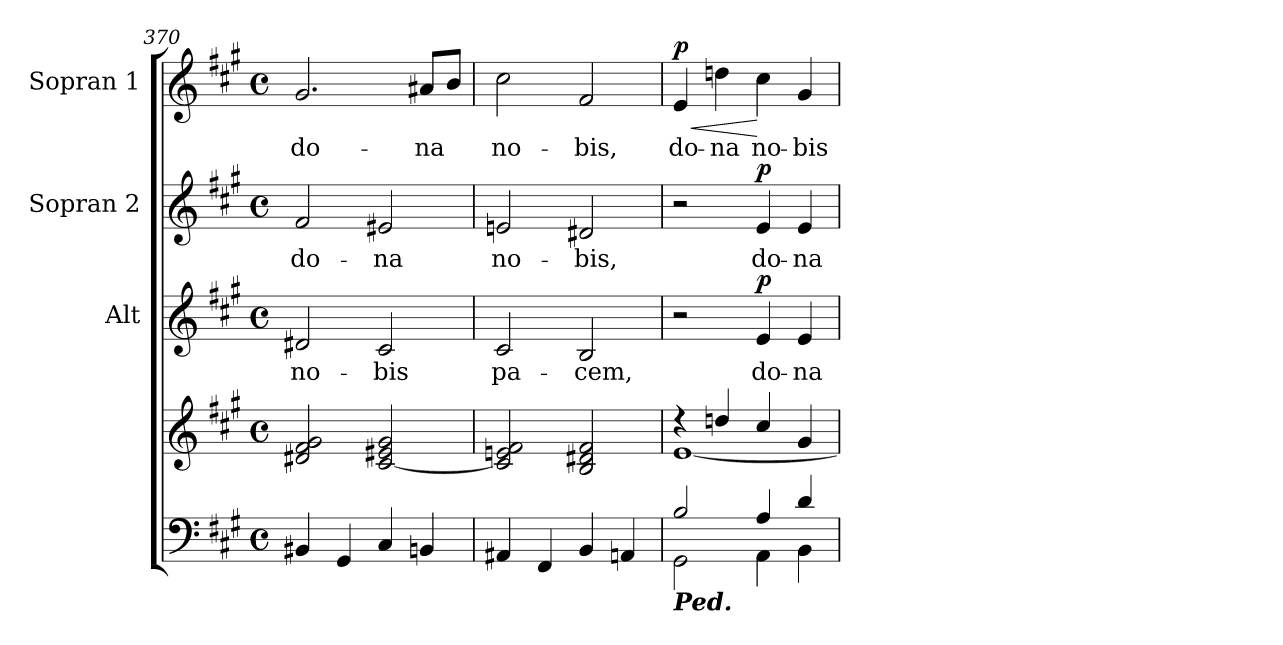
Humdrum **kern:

**kern	**kern	**kern	**text	**dynam	**kern	**text	**dynam	**kern	**text	**dynam
*part4	*part4	*part3	*part3	*part3	*part2	*part2	*part2	*part1	*part1	*part1
*staff5	*staff4	*staff3	*staff3	*staff3	*staff2	*staff2	*staff2	*staff1	*staff1	*staff1
*	*	*I"Alt	*	*	*I"Sopran 2	*	*	*I"Sopran 1	*	*
*	*	*I'A.	*	*	*I'S. 2	*	*	*I'S. 1	*	*
*clefF4	*clefG2	*clefG2	*	*	*clefG2	*	*	*clefG2	*	*
*k[f#c#g#]	*k[f#c#g#]	*k[f#c#g#]	*	*	*k[f#c#g#]	*	*	*k[f#c#g#]	*	*
*A:	*A:	*A:	*	*	*A:	*	*	*A:	*	*
*M4/4	*M4/4	*M4/4	*	*	*M4/4	*	*	*M4/4	*	*
*met(c)	*met(c)	*met(c)	*	*	*met(c)	*	*	*met(c)	*	*
=370	=370	=370	=370	=370	=370	=370	=370	=370	=370	=370
!	!	!	!LO:LY:b	!	!	!LO:LY:b	!	!	!LO:LY:b	!
4BB#X/	2d#X/ 2f#/ 2g#/	2d#X/	no-	.	2f#/	do-	.	2.g#/	do-	.
4GG#/	.	.	.	.	.	.	.	.	.	.
!	!	!	!LO:LY:b	!	!	!LO:LY:b	!	!	!	!
4C#/	[2c#/ 2e#X/ 2g#/	2c#/	-bis	.	2e#X/	-na	.	.	.	.
!	!	!	!	!	!	!	!	!	!LO:LY:b	!
4BBn/	.	.	.	.	.	.	.	8a#X/L	-na	.
.	.	.	.	.	.	.	.	8b/J	.	.
=371	=371	=371	=371	=371	=371	=371	=371	=371	=371	=371
!	!	!	!LO:LY:b	!	!	!LO:LY:b	!	!	!LO:LY:b	!
4AA#X/	2c#/] 2en/ 2f#/	2c#/	pa-	.	2en/	no-	.	2cc#\	no-	.
4FF#/	.	.	.	.	.	.	.	.	.	.
!	!	!	!LO:LY:b	!	!	!LO:LY:b	!	!	!LO:LY:b	!
4BB/	2B/ 2d#X/ 2f#/	2B/	-cem,	.	2d#X/	-bis,	.	2f#/	-bis,	.
4AAn/	.	.	.	.	.	.	.	.	.	.
!!LO:LB:g=z
=372	=372	=372	=372	=372	=372	=372	=372	=372	=372	=372
*^	*^	*	*	*	*	*	*	*	*	*
!LO:TX:b:Bi:t=Ped.	!	!	!	!	!	!	!	!	!	!	!	!
!	!	!	!	!	!	!	!	!	!	!	!LO:LY:b	!LO:HP:b
!	!	!	!	!	!	!	!	!	!	!	!	!LO:DY:n=1:a
2B/	2GG#\	4rdd	[<1e	2r	.	.	2r	.	.	4e/	do-	< p
!	!	!	!	!	!	!	!	!	!	!	!LO:LY:b	!
.	.	4ddn/	.	.	.	.	.	.	.	4ddn\	-na	.
!	!	!	!	!	!LO:LY:b	!LO:DY:a	!	!LO:LY:b	!LO:DY:a	!	!LO:LY:b	!
4A/	4AA\	4cc#/	.	4e/	do-	p	4e/	do-	p	4cc#\	no-	[
!	!	!	!	!	!LO:LY:b	!	!	!LO:LY:b	!	!	!LO:LY:b	!
4d/	4BB\	4g#/	.	4e/	-na	.	4e/	-na	.	4g#/	-bis	.
*v	*v	*	*	*	*	*	*	*	*	*	*	*
*	*v	*v	*	*	*	*	*	*	*	*	*
=	=	=	=	=	=	=	=	=	=	=
*-	*-	*-	*-	*-	*-	*-	*-	*-	*-	*-
